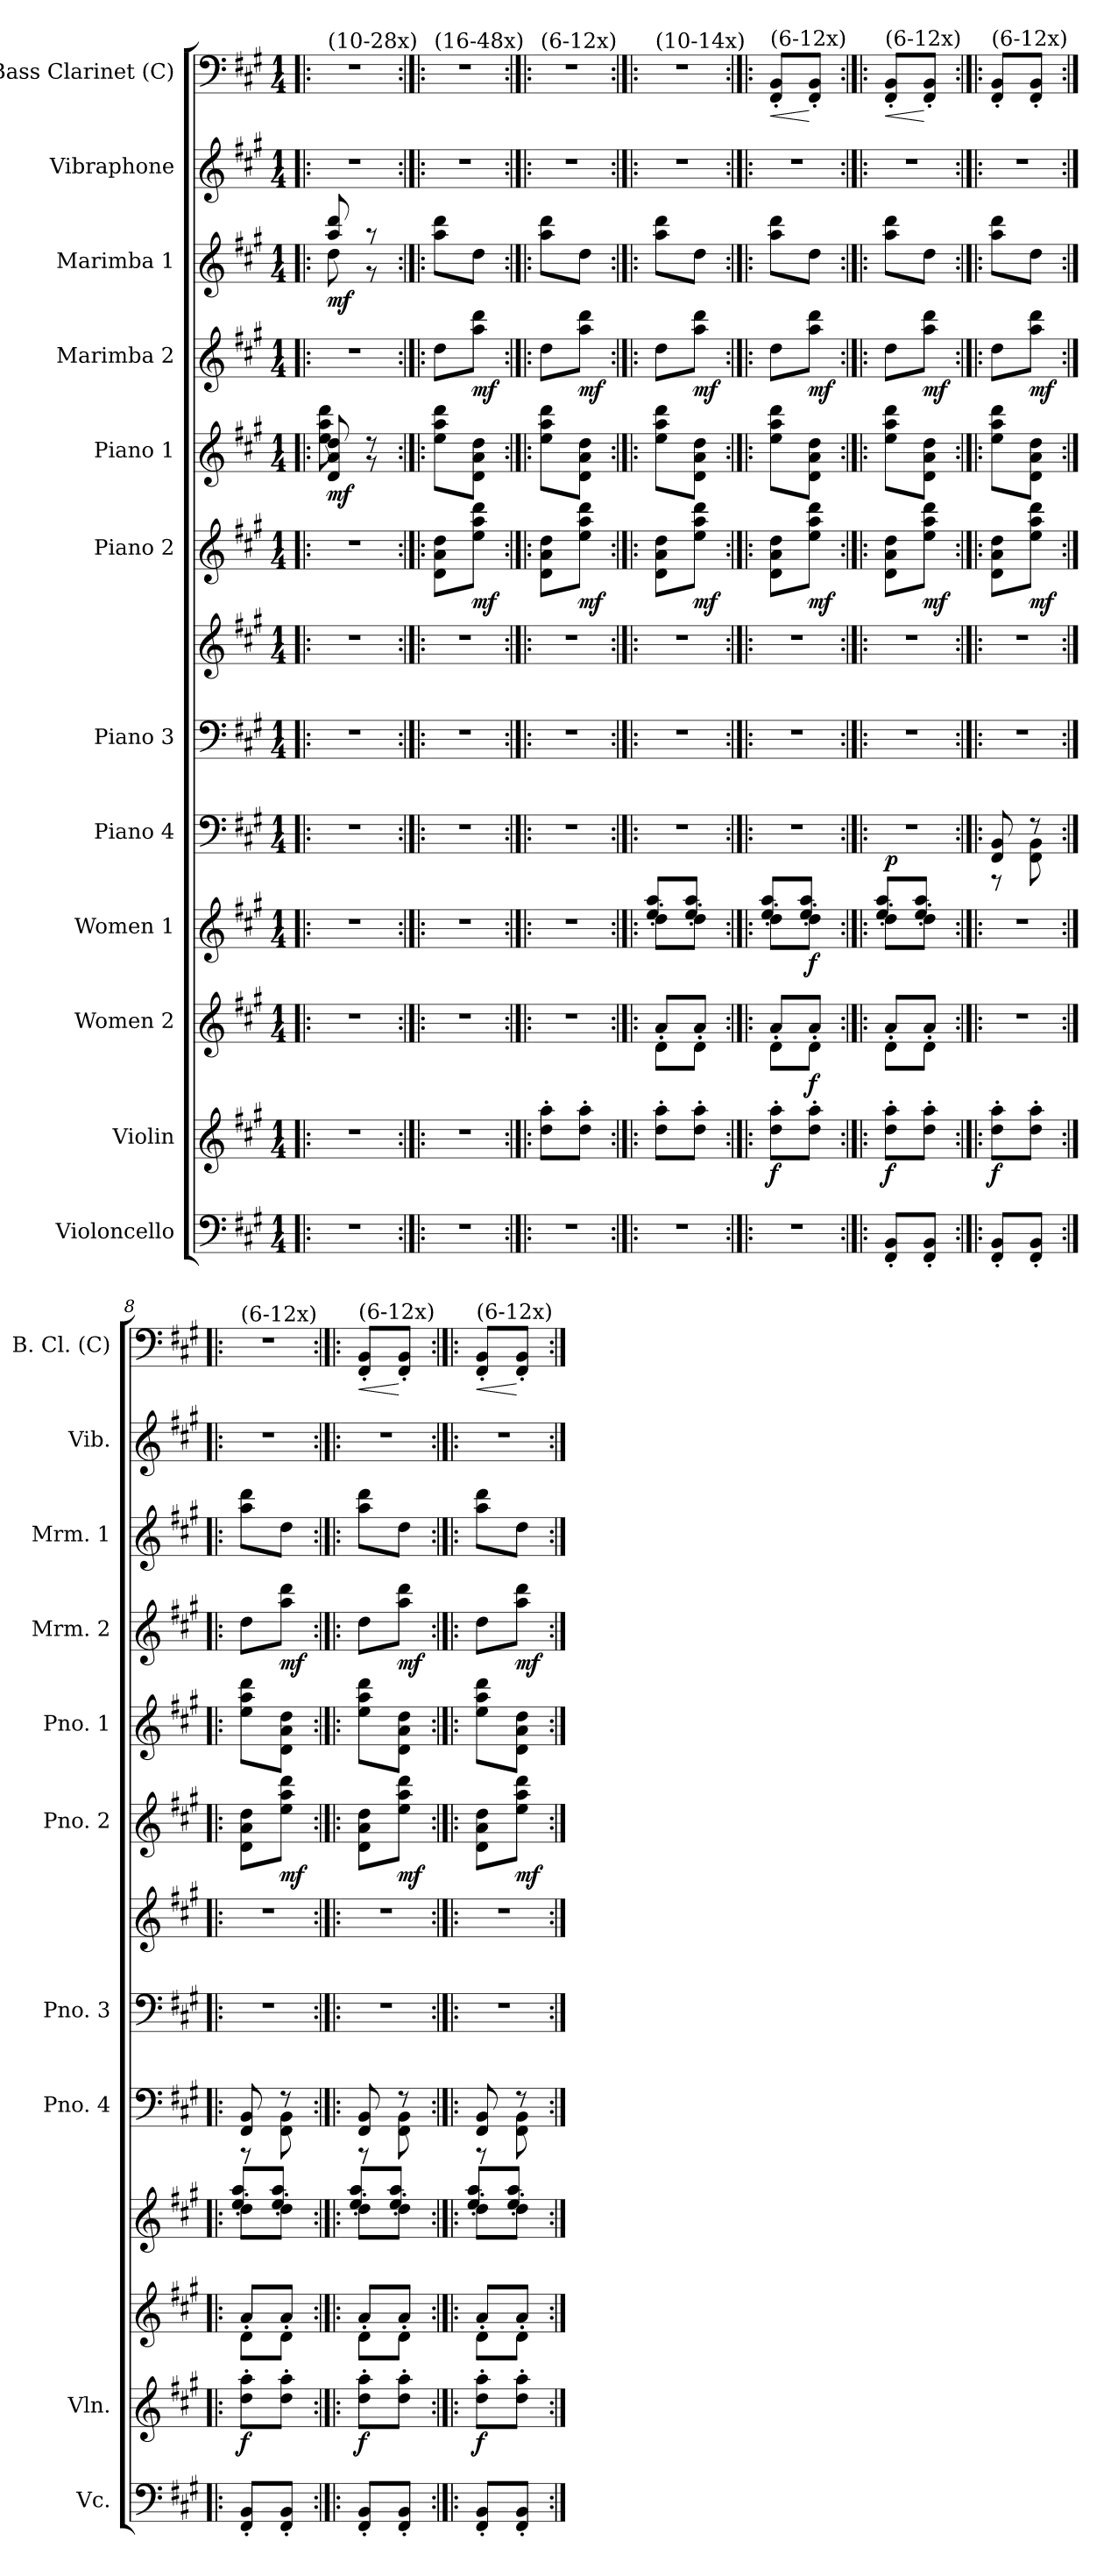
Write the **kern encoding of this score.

**kern	**kern	**dynam	**kern	**dynam	**kern	**dynam	**kern	**dynam	**kern	**kern	**kern	**dynam	**kern	**dynam	**kern	**dynam	**kern	**dynam	**kern	**kern	**dynam
*part12	*part11	*part11	*part10	*part10	*part9	*part9	*part8	*part8	*part7	*part7	*part6	*part6	*part5	*part5	*part4	*part4	*part3	*part3	*part2	*part1	*part1
*staff13	*staff12	*staff12	*staff11	*staff11	*staff10	*staff10	*staff9	*staff9	*staff8	*staff7	*staff6	*staff6	*staff5	*staff5	*staff4	*staff4	*staff3	*staff3	*staff2	*staff1	*staff1
*I"Violoncello	*I"Violin	*	*I"Women 2	*	*I"Women 1	*	*I"Piano 4	*	*I"Piano 3	*	*I"Piano 2	*	*I"Piano 1	*	*I"Marimba 2	*	*I"Marimba 1	*	*I"Vibraphone	*I"Bass Clarinet (C)	*
*I'Vc.	*I'Vln.	*	*	*	*	*	*I'Pno. 4	*	*I'Pno. 3	*	*I'Pno. 2	*	*I'Pno. 1	*	*I'Mrm. 2	*	*I'Mrm. 1	*	*I'Vib.	*I'B. Cl. (C)	*
*clefF4	*clefG2	*	*clefG2	*	*clefG2	*	*clefF4	*	*clefF4	*clefG2	*clefG2	*	*clefG2	*	*clefG2	*	*clefG2	*	*clefG2	*clefF4	*
*k[f#c#g#]	*k[f#c#g#]	*	*k[f#c#g#]	*	*k[f#c#g#]	*	*k[f#c#g#]	*	*k[f#c#g#]	*k[f#c#g#]	*k[f#c#g#]	*	*k[f#c#g#]	*	*k[f#c#g#]	*	*k[f#c#g#]	*	*k[f#c#g#]	*k[f#c#g#]	*
*A:	*A:	*	*A:	*	*A:	*	*A:	*	*A:	*A:	*A:	*	*A:	*	*A:	*	*A:	*	*A:	*A:	*
*M1/4	*M1/4	*	*M1/4	*	*M1/4	*	*M1/4	*	*M1/4	*M1/4	*M1/4	*	*M1/4	*	*M1/4	*	*M1/4	*	*M1/4	*M1/4	*
*MM204	*MM204	*	*MM204	*	*MM204	*	*MM204	*	*MM204	*MM204	*MM204	*	*MM204	*	*MM204	*	*MM204	*	*MM204	*MM204	*
=1!|:	=1!|:	=1!|:	=1!|:	=1!|:	=1!|:	=1!|:	=1!|:	=1!|:	=1!|:	=1!|:	=1!|:	=1!|:	=1!|:	=1!|:	=1!|:	=1!|:	=1!|:	=1!|:	=1!|:	=1!|:	=1!|:
*	*	*	*	*	*	*	*	*	*	*	*	*	*^	*	*	*	*^	*	*	*	*
!	!	!	!	!	!	!	!	!	!	!	!	!	!	!	!	!	!	!	!	!	!	!LO:TX:a:t=(10-28x)	!
!	!	!	!	!	!	!	!	!	!	!	!	!	!	!	!LO:DY:b	!	!	!	!	!LO:DY:b	!	!	!
4r	4r	.	4r	.	4r	.	4r	.	4r	4r	4r	.	8dd/ 8a/ 8d/	8ddd\ 8aa\ 8ee\	mf	4r	.	8dd\	8ddd/ 8aa/	mf	4r	4r	.
.	.	.	.	.	.	.	.	.	.	.	.	.	8r	8r	.	.	.	8r	8r	.	.	.	.
=2:|!|:	=2:|!|:	=2:|!|:	=2:|!|:	=2:|!|:	=2:|!|:	=2:|!|:	=2:|!|:	=2:|!|:	=2:|!|:	=2:|!|:	=2:|!|:	=2:|!|:	=2:|!|:	=2:|!|:	=2:|!|:	=2:|!|:	=2:|!|:	=2:|!|:	=2:|!|:	=2:|!|:	=2:|!|:	=2:|!|:	=2:|!|:
!	!	!	!	!	!	!	!	!	!	!	!	!	!	!	!	!	!	!	!	!	!	!LO:TX:a:t=(16-48x)	!
*	*	*	*	*	*	*	*	*	*	*	*	*	*v	*v	*	*	*	*v	*v	*	*	*	*
4r	4r	.	4r	.	4r	.	4r	.	4r	4r	8dd\ 8a\ 8d\L	.	8ddd\ 8aa\ 8ee\L	.	8dd\L	.	8ddd\ 8aa\L	.	4r	4r	.
!	!	!	!	!	!	!	!	!	!	!	!	!LO:DY:b	!	!	!	!LO:DY:b	!	!	!	!	!
.	.	.	.	.	.	.	.	.	.	.	8ddd\ 8aa\ 8ee\J	mf	8dd\ 8a\ 8d\J	.	8ddd\ 8aa\J	mf	8dd\J	.	.	.	.
=3:|!|:	=3:|!|:	=3:|!|:	=3:|!|:	=3:|!|:	=3:|!|:	=3:|!|:	=3:|!|:	=3:|!|:	=3:|!|:	=3:|!|:	=3:|!|:	=3:|!|:	=3:|!|:	=3:|!|:	=3:|!|:	=3:|!|:	=3:|!|:	=3:|!|:	=3:|!|:	=3:|!|:	=3:|!|:
!	!	!	!	!	!	!	!	!	!	!	!	!	!	!	!	!	!	!	!	!LO:TX:a:t=(6-12x)	!
4r	8aa\'> 8dd\'>L	.	4r	.	4r	.	4r	.	4r	4r	8dd\ 8a\ 8d\L	.	8ddd\ 8aa\ 8ee\L	.	8dd\L	.	8ddd\ 8aa\L	.	4r	4r	.
!	!	!	!	!	!	!	!	!	!	!	!	!LO:DY:b	!	!	!	!LO:DY:b	!	!	!	!	!
.	8aa\'> 8dd\'>J	.	.	.	.	.	.	.	.	.	8ddd\ 8aa\ 8ee\J	mf	8dd\ 8a\ 8d\J	.	8ddd\ 8aa\J	mf	8dd\J	.	.	.	.
=4:|!|:	=4:|!|:	=4:|!|:	=4:|!|:	=4:|!|:	=4:|!|:	=4:|!|:	=4:|!|:	=4:|!|:	=4:|!|:	=4:|!|:	=4:|!|:	=4:|!|:	=4:|!|:	=4:|!|:	=4:|!|:	=4:|!|:	=4:|!|:	=4:|!|:	=4:|!|:	=4:|!|:	=4:|!|:
*	*	*	*^	*	*^	*	*	*	*	*	*	*	*	*	*	*	*	*	*	*	*
!	!	!	!	!	!	!	!	!	!	!	!	!	!	!	!	!	!	!	!	!	!	!LO:TX:a:t=(10-14x)	!
4r	8aa\'> 8dd\'>L	.	8d'<\L	8a'>/L	.	8dd'<\L	8aa/'> 8ee/'>L	.	4r	.	4r	4r	8dd\ 8a\ 8d\L	.	8ddd\ 8aa\ 8ee\L	.	8dd\L	.	8ddd\ 8aa\L	.	4r	4r	.
!	!	!	!	!	!	!	!	!	!	!	!	!	!	!LO:DY:b	!	!	!	!LO:DY:b	!	!	!	!	!
.	8aa\'> 8dd\'>J	.	8d'<\J	8a'>/J	.	8dd'<\J	8aa/'> 8ee/'>J	.	.	.	.	.	8ddd\ 8aa\ 8ee\J	mf	8dd\ 8a\ 8d\J	.	8ddd\ 8aa\J	mf	8dd\J	.	.	.	.
=5:|!|:	=5:|!|:	=5:|!|:	=5:|!|:	=5:|!|:	=5:|!|:	=5:|!|:	=5:|!|:	=5:|!|:	=5:|!|:	=5:|!|:	=5:|!|:	=5:|!|:	=5:|!|:	=5:|!|:	=5:|!|:	=5:|!|:	=5:|!|:	=5:|!|:	=5:|!|:	=5:|!|:	=5:|!|:	=5:|!|:	=5:|!|:
!	!	!	!	!	!	!	!	!	!	!	!	!	!	!	!	!	!	!	!	!	!	!LO:TX:a:t=(6-12x)	!
!	!	!LO:DY:b	!	!	!	!	!	!	!	!	!	!	!	!	!	!	!	!	!	!	!	!	!LO:HP:b
4r	8aa\'> 8dd\'>L	f	8d'<\L	8a'>/L	.	8dd'<\L	8aa/'> 8ee/'>L	.	4r	.	4r	4r	8dd\ 8a\ 8d\L	.	8ddd\ 8aa\ 8ee\L	.	8dd\L	.	8ddd\ 8aa\L	.	4r	8BB/'< 8FF#/'<L	<
!	!	!	!	!	!LO:DY:b	!	!	!LO:DY:b	!	!	!	!	!	!LO:DY:b	!	!	!	!LO:DY:b	!	!	!	!	!
.	8aa\'> 8dd\'>J	.	8d'<\J	8a'>/J	f	8dd'<\J	8aa/'> 8ee/'>J	f	.	.	.	.	8ddd\ 8aa\ 8ee\J	mf	8dd\ 8a\ 8d\J	.	8ddd\ 8aa\J	mf	8dd\J	.	.	8BB/'< 8FF#/'<J	[
=6:|!|:	=6:|!|:	=6:|!|:	=6:|!|:	=6:|!|:	=6:|!|:	=6:|!|:	=6:|!|:	=6:|!|:	=6:|!|:	=6:|!|:	=6:|!|:	=6:|!|:	=6:|!|:	=6:|!|:	=6:|!|:	=6:|!|:	=6:|!|:	=6:|!|:	=6:|!|:	=6:|!|:	=6:|!|:	=6:|!|:	=6:|!|:
!	!	!	!	!	!	!	!	!	!	!	!	!	!	!	!	!	!	!	!	!	!	!LO:TX:a:t=(6-12x)	!
!	!	!LO:DY:b	!	!	!	!	!	!	!	!LO:DY:b	!	!	!	!	!	!	!	!	!	!	!	!	!LO:HP:b
8BB/'< 8FF#/'<L	8aa\'> 8dd\'>L	f	8d'<\L	8a'>/L	.	8dd'<\L	8aa/'> 8ee/'>L	.	4r	p	4r	4r	8dd\ 8a\ 8d\L	.	8ddd\ 8aa\ 8ee\L	.	8dd\L	.	8ddd\ 8aa\L	.	4r	8BB/'< 8FF#/'<L	<
!	!	!	!	!	!	!	!	!	!	!	!	!	!	!LO:DY:b	!	!	!	!LO:DY:b	!	!	!	!	!
8BB/'< 8FF#/'<J	8aa\'> 8dd\'>J	.	8d'<\J	8a'>/J	.	8dd'<\J	8aa/'> 8ee/'>J	.	.	.	.	.	8ddd\ 8aa\ 8ee\J	mf	8dd\ 8a\ 8d\J	.	8ddd\ 8aa\J	mf	8dd\J	.	.	8BB/'< 8FF#/'<J	[
=7:|!|:	=7:|!|:	=7:|!|:	=7:|!|:	=7:|!|:	=7:|!|:	=7:|!|:	=7:|!|:	=7:|!|:	=7:|!|:	=7:|!|:	=7:|!|:	=7:|!|:	=7:|!|:	=7:|!|:	=7:|!|:	=7:|!|:	=7:|!|:	=7:|!|:	=7:|!|:	=7:|!|:	=7:|!|:	=7:|!|:	=7:|!|:
*	*	*	*	*	*	*	*	*	*^	*	*	*	*	*	*	*	*	*	*	*	*	*	*
!	!	!	!	!	!	!	!	!	!	!	!	!	!	!	!	!	!	!	!	!	!	!	!LO:TX:a:t=(6-12x)	!
!	!	!LO:DY:b	!	!	!	!	!	!	!	!	!	!	!	!	!	!	!	!	!	!	!	!	!	!
*	*	*	*v	*v	*	*	*	*	*	*	*	*	*	*	*	*	*	*	*	*	*	*	*	*
*	*	*	*	*	*v	*v	*	*	*	*	*	*	*	*	*	*	*	*	*	*	*	*	*
8BB/'< 8FF#/'<L	8aa\'> 8dd\'>L	f	4r	.	4r	.	8BB/ 8FF#/	8r	.	4r	4r	8dd\ 8a\ 8d\L	.	8ddd\ 8aa\ 8ee\L	.	8dd\L	.	8ddd\ 8aa\L	.	4r	8BB/'< 8FF#/'<L	.
!	!	!	!	!	!	!	!	!	!	!	!	!	!LO:DY:b	!	!	!	!LO:DY:b	!	!	!	!	!
8BB/'< 8FF#/'<J	8aa\'> 8dd\'>J	.	.	.	.	.	8r	8BB\ 8FF#\	.	.	.	8ddd\ 8aa\ 8ee\J	mf	8dd\ 8a\ 8d\J	.	8ddd\ 8aa\J	mf	8dd\J	.	.	8BB/'< 8FF#/'<J	.
=8:|!|:	=8:|!|:	=8:|!|:	=8:|!|:	=8:|!|:	=8:|!|:	=8:|!|:	=8:|!|:	=8:|!|:	=8:|!|:	=8:|!|:	=8:|!|:	=8:|!|:	=8:|!|:	=8:|!|:	=8:|!|:	=8:|!|:	=8:|!|:	=8:|!|:	=8:|!|:	=8:|!|:	=8:|!|:	=8:|!|:
*	*	*	*^	*	*^	*	*	*	*	*	*	*	*	*	*	*	*	*	*	*	*	*
!	!	!	!	!	!	!	!	!	!	!	!	!	!	!	!	!	!	!	!	!	!	!	!LO:TX:a:t=(6-12x)	!
!	!	!LO:DY:b	!	!	!	!	!	!	!	!	!	!	!	!	!	!	!	!	!	!	!	!	!	!
8BB/'< 8FF#/'<L	8aa\'> 8dd\'>L	f	8d'<\L	8a'>/L	.	8dd'<\L	8aa/'> 8ee/'>L	.	8BB/ 8FF#/	8r	.	4r	4r	8dd\ 8a\ 8d\L	.	8ddd\ 8aa\ 8ee\L	.	8dd\L	.	8ddd\ 8aa\L	.	4r	4r	.
!	!	!	!	!	!	!	!	!	!	!	!	!	!	!	!LO:DY:b	!	!	!	!LO:DY:b	!	!	!	!	!
8BB/'< 8FF#/'<J	8aa\'> 8dd\'>J	.	8d'<\J	8a'>/J	.	8dd'<\J	8aa/'> 8ee/'>J	.	8r	8BB\ 8FF#\	.	.	.	8ddd\ 8aa\ 8ee\J	mf	8dd\ 8a\ 8d\J	.	8ddd\ 8aa\J	mf	8dd\J	.	.	.	.
!!LO:PB:g=z
=9:|!|:	=9:|!|:	=9:|!|:	=9:|!|:	=9:|!|:	=9:|!|:	=9:|!|:	=9:|!|:	=9:|!|:	=9:|!|:	=9:|!|:	=9:|!|:	=9:|!|:	=9:|!|:	=9:|!|:	=9:|!|:	=9:|!|:	=9:|!|:	=9:|!|:	=9:|!|:	=9:|!|:	=9:|!|:	=9:|!|:	=9:|!|:	=9:|!|:
!	!	!	!	!	!	!	!	!	!	!	!	!	!	!	!	!	!	!	!	!	!	!	!LO:TX:a:t=(6-12x)	!
!	!	!LO:DY:b	!	!	!	!	!	!	!	!	!	!	!	!	!	!	!	!	!	!	!	!	!	!LO:HP:b
8BB/'< 8FF#/'<L	8aa\'> 8dd\'>L	f	8d'<\L	8a'>/L	.	8dd'<\L	8aa/'> 8ee/'>L	.	8BB/ 8FF#/	8r	.	4r	4r	8dd\ 8a\ 8d\L	.	8ddd\ 8aa\ 8ee\L	.	8dd\L	.	8ddd\ 8aa\L	.	4r	8BB/'< 8FF#/'<L	<
!	!	!	!	!	!	!	!	!	!	!	!	!	!	!	!LO:DY:b	!	!	!	!LO:DY:b	!	!	!	!	!
8BB/'< 8FF#/'<J	8aa\'> 8dd\'>J	.	8d'<\J	8a'>/J	.	8dd'<\J	8aa/'> 8ee/'>J	.	8r	8BB\ 8FF#\	.	.	.	8ddd\ 8aa\ 8ee\J	mf	8dd\ 8a\ 8d\J	.	8ddd\ 8aa\J	mf	8dd\J	.	.	8BB/'< 8FF#/'<J	[
=10:|!|:	=10:|!|:	=10:|!|:	=10:|!|:	=10:|!|:	=10:|!|:	=10:|!|:	=10:|!|:	=10:|!|:	=10:|!|:	=10:|!|:	=10:|!|:	=10:|!|:	=10:|!|:	=10:|!|:	=10:|!|:	=10:|!|:	=10:|!|:	=10:|!|:	=10:|!|:	=10:|!|:	=10:|!|:	=10:|!|:	=10:|!|:	=10:|!|:
!	!	!	!	!	!	!	!	!	!	!	!	!	!	!	!	!	!	!	!	!	!	!	!LO:TX:a:t=(6-12x)	!
!	!	!LO:DY:b	!	!	!	!	!	!	!	!	!	!	!	!	!	!	!	!	!	!	!	!	!	!LO:HP:b
8BB/'< 8FF#/'<L	8aa\'> 8dd\'>L	f	8d'<\L	8a'>/L	.	8dd'<\L	8aa/'> 8ee/'>L	.	8BB/ 8FF#/	8r	.	4r	4r	8dd\ 8a\ 8d\L	.	8ddd\ 8aa\ 8ee\L	.	8dd\L	.	8ddd\ 8aa\L	.	4r	8BB/'< 8FF#/'<L	<
!	!	!	!	!	!	!	!	!	!	!	!	!	!	!	!LO:DY:b	!	!	!	!LO:DY:b	!	!	!	!	!
8BB/'< 8FF#/'<J	8aa\'> 8dd\'>J	.	8d'<\J	8a'>/J	.	8dd'<\J	8aa/'> 8ee/'>J	.	8r	8BB\ 8FF#\	.	.	.	8ddd\ 8aa\ 8ee\J	mf	8dd\ 8a\ 8d\J	.	8ddd\ 8aa\J	mf	8dd\J	.	.	8BB/'< 8FF#/'<J	[
*	*	*	*v	*v	*	*	*	*	*v	*v	*	*	*	*	*	*	*	*	*	*	*	*	*	*
*	*	*	*	*	*v	*v	*	*	*	*	*	*	*	*	*	*	*	*	*	*	*	*
=:|!	=:|!	=:|!	=:|!	=:|!	=:|!	=:|!	=:|!	=:|!	=:|!	=:|!	=:|!	=:|!	=:|!	=:|!	=:|!	=:|!	=:|!	=:|!	=:|!	=:|!	=:|!
*-	*-	*-	*-	*-	*-	*-	*-	*-	*-	*-	*-	*-	*-	*-	*-	*-	*-	*-	*-	*-	*-
